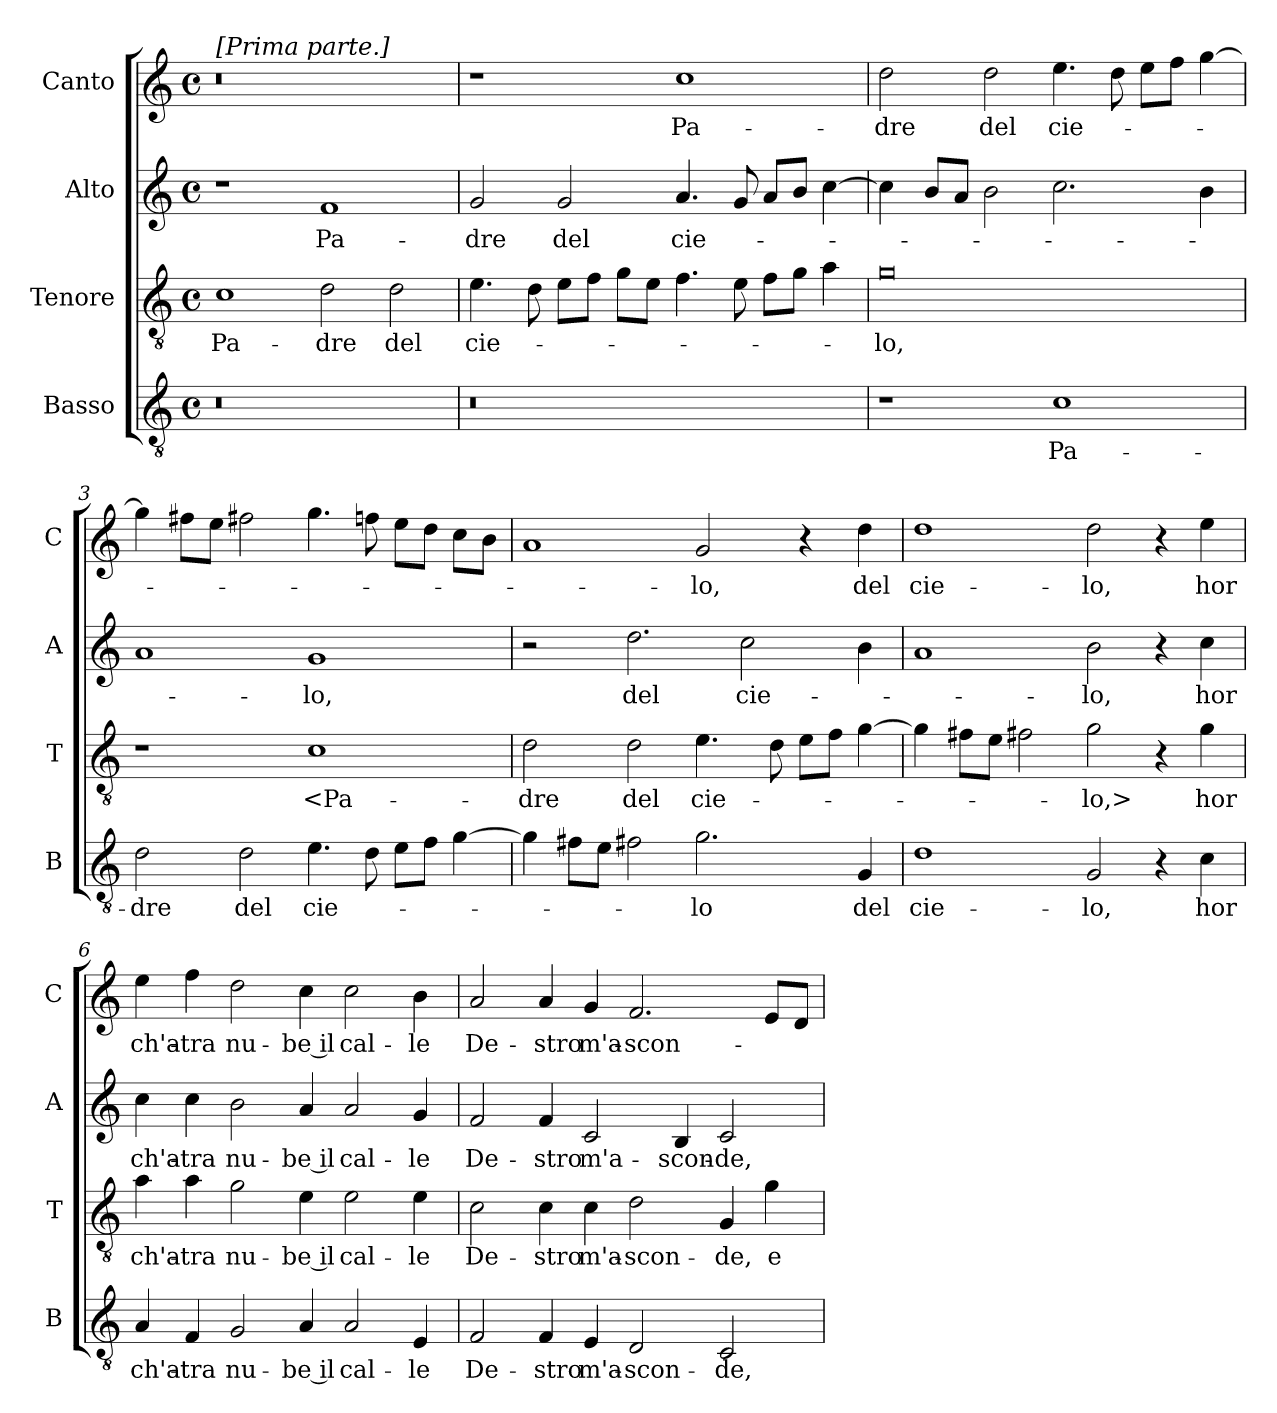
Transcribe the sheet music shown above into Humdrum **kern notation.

**kern	**text	**kern	**text	**kern	**text	**kern	**text
*part4	*part4	*part3	*part3	*part2	*part2	*part1	*part1
*staff4	*staff4	*staff3	*staff3	*staff2	*staff2	*staff1	*staff1
*I"Basso	*	*I"Tenore	*	*I"Alto	*	*I"Canto	*
*I'B	*	*I'T	*	*I'A	*	*I'C	*
*clefGv2	*	*clefGv2	*	*clefG2	*	*clefG2	*
*k[]	*	*k[]	*	*k[]	*	*k[]	*
*M4/4	*	*M4/4	*	*M4/4	*	*M4/4	*
*met(c)	*	*met(c)	*	*met(c)	*	*met(c)	*
=	=	=	=	=	=	=	=
!	!	!	!	!	!	!LO:TX:a:t=[Prima parte.]	!
0r	.	1c	Pa-	1r	.	0r	.
.	.	2d	-dre	1f	Pa-	.	.
.	.	2d	del	.	.	.	.
=1	=1	=1	=1	=1	=1	=1	=1
0r	.	4.e	cie-	2g	-dre	1r	.
.	.	8d	.	.	.	.	.
.	.	8eL	.	2g	del	.	.
.	.	8fJ	.	.	.	.	.
.	.	8gL	.	.	.	.	.
.	.	8eJ	.	.	.	.	.
.	.	4.f	.	4.a	cie-	1cc	Pa-
.	.	8e	.	8g	.	.	.
.	.	8fL	.	8aL	.	.	.
.	.	8gJ	.	8bJ	.	.	.
.	.	4a	.	[4cc	.	.	.
=2	=2	=2	=2	=2	=2	=2	=2
1r	.	0g	-lo,	4cc]	.	2dd	-dre
.	.	.	.	8bL	.	.	.
.	.	.	.	8aJ	.	.	.
.	.	.	.	2b	.	2dd	del
1c	Pa-	.	.	2.cc	.	4.ee	cie-
.	.	.	.	.	.	8dd	.
.	.	.	.	.	.	8eeL	.
.	.	.	.	.	.	8ffJ	.
.	.	.	.	4b	.	[4gg	.
=3	=3	=3	=3	=3	=3	=3	=3
2d	-dre	1r	.	1a	.	4gg]	.
.	.	.	.	.	.	8ff#XL	.
.	.	.	.	.	.	8eeJ	.
2d	del	.	.	.	.	2ff#X	.
4.e	cie-	1c	<Pa-	1g	-lo,	4.gg	.
8d	.	.	.	.	.	8ffn	.
8eL	.	.	.	.	.	8eeL	.
8fJ	.	.	.	.	.	8ddJ	.
[4g	.	.	.	.	.	8ccL	.
.	.	.	.	.	.	8bJ	.
=4	=4	=4	=4	=4	=4	=4	=4
4g]	.	2d	-dre	2r	.	1a	.
8f#XL	.	.	.	.	.	.	.
8eJ	.	.	.	.	.	.	.
2f#X	.	2d	del	2.dd	del	.	.
2.g	-lo	4.e	cie-	.	.	2g	-lo,
.	.	.	.	2cc	cie-	.	.
.	.	8d	.	.	.	.	.
.	.	8eL	.	.	.	4r	.
.	.	8fJ	.	.	.	.	.
4G	del	[4g	.	4b	.	4dd	del
=5	=5	=5	=5	=5	=5	=5	=5
1d	cie-	4g]	.	1a	.	1dd	cie-
.	.	8f#XL	.	.	.	.	.
.	.	8eJ	.	.	.	.	.
.	.	2f#X	.	.	.	.	.
2G	-lo,	2g	-lo,>	2b	-lo,	2dd	-lo,
4r	.	4r	.	4r	.	4r	.
4c	hor	4g	hor	4cc	hor	4ee	hor
=6	=6	=6	=6	=6	=6	=6	=6
4A	ch'a-	4a	ch'a-	4cc	ch'a-	4ee	ch'a-
4F	-tra	4a	-tra	4cc	-tra	4ff	-tra
2G	nu-	2g	nu-	2b	nu-	2dd	nu-
4A	-be il	4e	-be il	4a	-be il	4cc	-be il
2A	cal-	2e	cal-	2a	cal-	2cc	cal-
4E	-le	4e	-le	4g	-le	4b	-le
=7	=7	=7	=7	=7	=7	=7	=7
2F	De-	2c	De-	2f	De-	2a	De-
4F	-stro	4c	-stro	4f	-stro	4a	-stro
4E	m'a-	4c	m'a-	2c	m'a-	4g	m'a-
2D	-scon-	2d	-scon-	.	.	2.f	-scon-
.	.	.	.	4B	-scon-	.	.
2C	-de,	4G	-de,	2c	-de,	.	.
.	.	4g	e	.	.	8eL	.
.	.	.	.	.	.	8dJ	.
=	=	=	=	=	=	=	=
*-	*-	*-	*-	*-	*-	*-	*-
